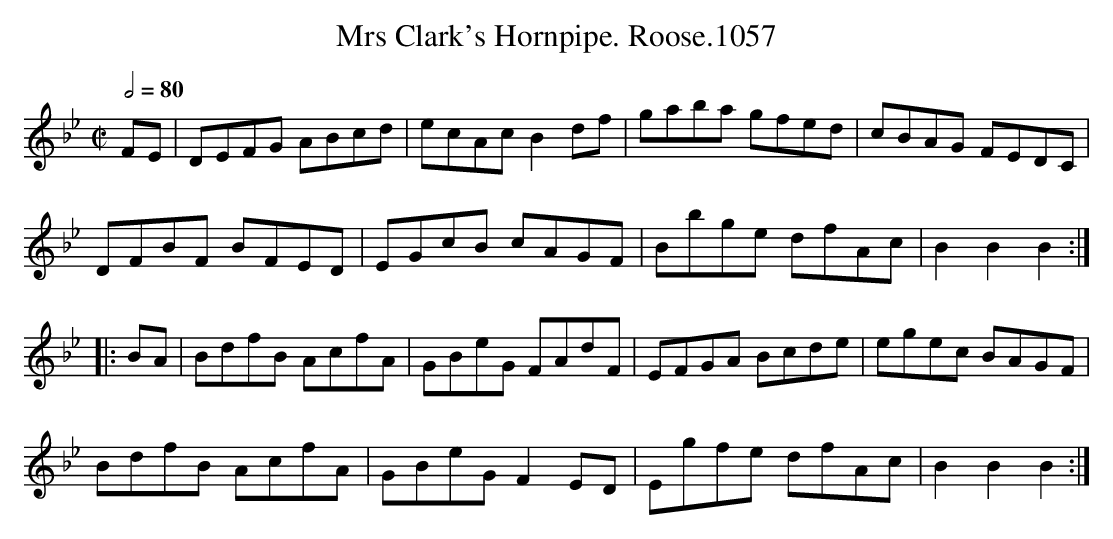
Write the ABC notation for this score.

X:1
T:Mrs Clark's Hornpipe. Roose.1057
M:C|
L:1/8
Q:1/2=80
K:Bb
FE|DEFG ABcd | ecAc B2df | gaba gfed | cBAG FEDC |
DFBF BFED | EGcB cAGF | Bbge dfAc | B2B2B2:|
|:BA| BdfB AcfA | GBeG FAdF | EFGA Bcde | egec BAGF |
BdfB AcfA | GBeG F2ED |  Egfe dfAc | B2B2B2:|
